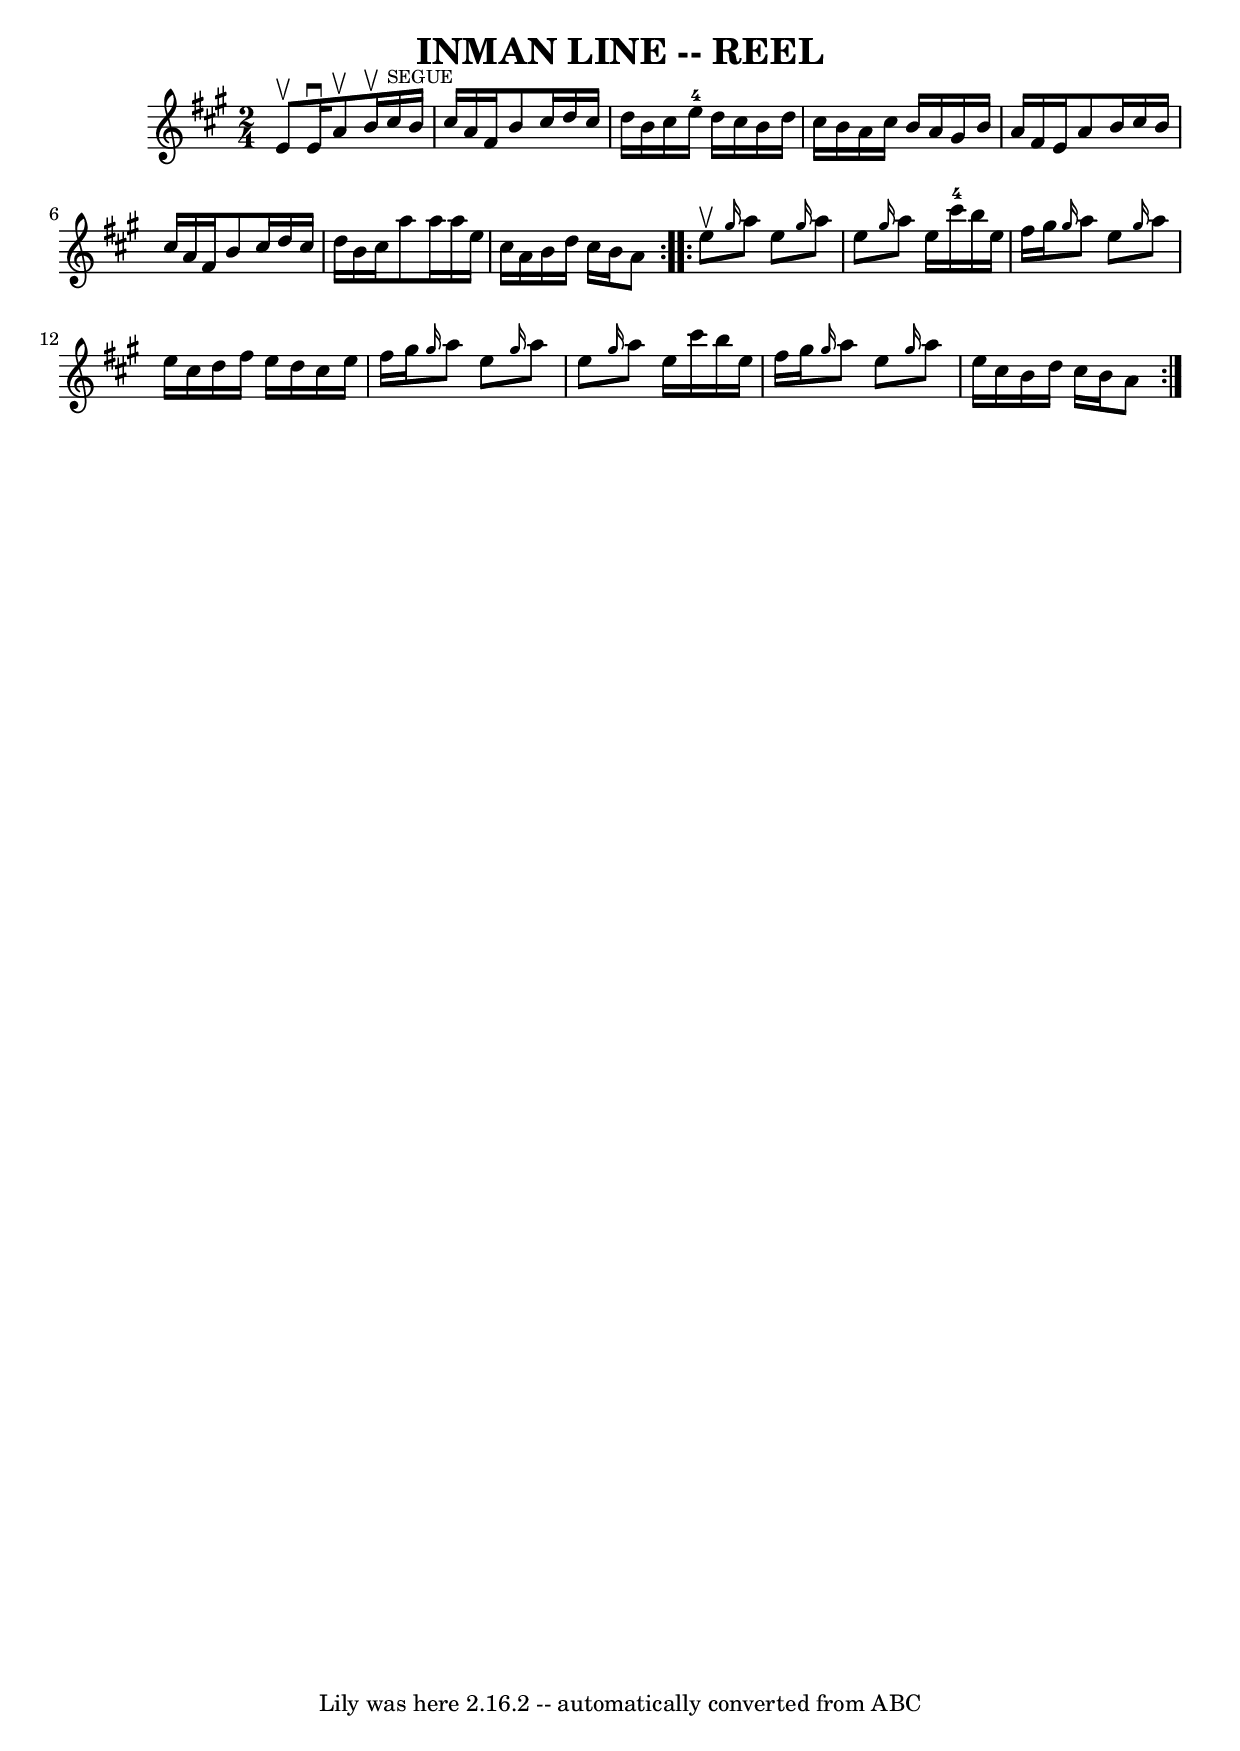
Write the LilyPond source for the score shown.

\version "2.7.40"
\include "Mammoth.ily"
\header {
	book = "Ryan's Mammoth Collection of Fiddle Tunes"
	crossRefNumber = "1"
	footnotes = ""
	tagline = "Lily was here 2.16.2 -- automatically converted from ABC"
	title = "INMAN LINE -- REEL"
}
voicedefault =  {
\set Score.defaultBarType = "empty"

\repeat volta 2 {
\time 2/4 \key a \major e'8^\upbow   |
 e'16^\downbow a'8 
^\upbow b'16^\upbow cis''16^\segue b'16 cis''16 a'16    
|
 fis'16 b'8 cis''16 d''16 cis''16 d''16 b'16    
|
 cis''16 e''16-4 d''16 cis''16 b'16 d''16 cis''16 
 b'16    |
 a'16 cis''16 b'16 a'16 gis'16 b'16 a'16 
 fis'16    |
 e'16 a'8 b'16 cis''16 b'16 cis''16    
a'16    |
 fis'16 b'8 cis''16 d''16 cis''16 d''16    
b'16    |
 cis''16 a''8 a''16 a''16 e''16 cis''16    
a'16    |
 b'16 d''16 cis''16 b'16 a'8    }     
\repeat volta 2 { e''8^\upbow   |
     \grace { gis''16  } a''8   
 e''8  \grace { gis''16  } a''8 e''8    |
 \grace { gis''16  } 
 a''8 e''16 cis'''16-4 b''16 e''16 fis''16 gis''16    
|
 \grace { gis''16  } a''8 e''8  \grace { gis''16  } a''8   
 e''16 cis''16    |
 d''16 fis''16 e''16 d''16 cis''16   
 e''16 fis''16 gis''16    |
     \grace { gis''16  } a''8    
e''8  \grace { gis''16  } a''8 e''8    |
 \grace { gis''16  }  
 a''8 e''16 cis'''16 b''16 e''16 fis''16 gis''16    |
 
\grace { gis''16  } a''8 e''8  \grace { gis''16  } a''8 e''16   
 cis''16    |
 b'16 d''16 cis''16 b'16 a'8    }   
}

\score{
    <<

	\context Staff="default"
	{
	    \voicedefault 
	}

    >>
	\layout {
	}
	\midi {}
}
